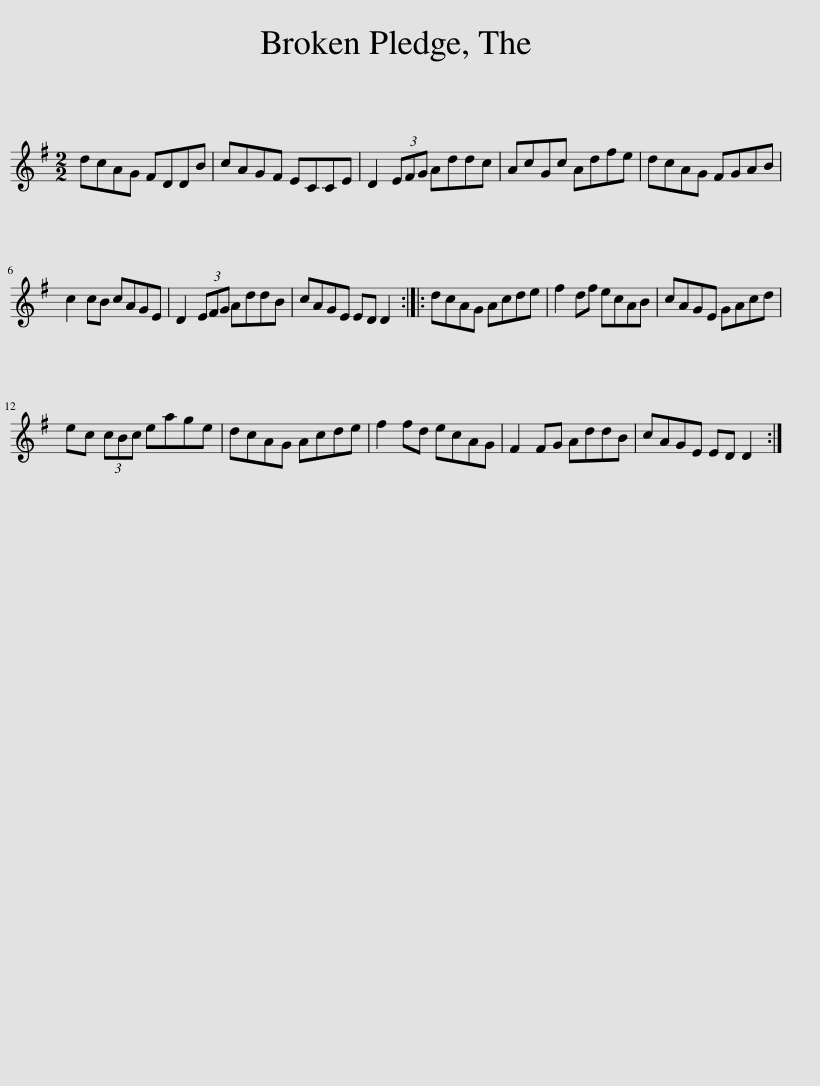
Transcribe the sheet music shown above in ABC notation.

X:1
L:1/8
M:2/2
I:linebreak $
K:G
V:1 treble
V:1
 dcAG FDDB | cAGF ECCE | D2 (3EFG Addc | AcGc Adfe | dcAG FGAB |$ %5
 c2 cB cAGE | D2 (3EFG AddB | cAGE ED D2 :: dcAG Acde | f2 df ecAB | %10
 cAGE GAcd |$ ec (3cBc eage | dcAG Acde | f2 fd ecAG | F2 FG AddB | %15
 cAGE ED D2 :| %16
